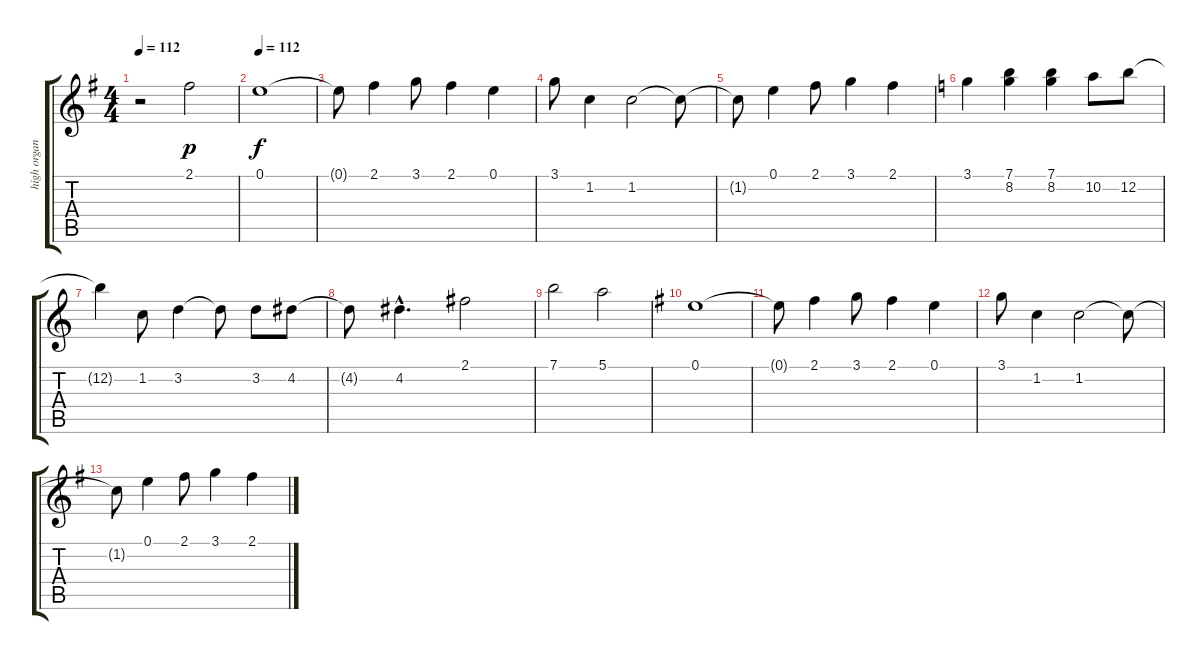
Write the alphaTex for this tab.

\track ("high organ" "high organ") {instrument drawbarorgan}
\staff {score tabs}
\tuning (E5 B4 G4 D4 A3 E3) {hide}
\ts (4 4)
\tempo 112
\clef g2
\ks g
r.2{dy f} 2.1.2{dy p} |
\tempo 112
0.1.1{dy f} |
0.1{t}.8 2.1.4 3.1.8 2.1.4 0.1.4 |
3.1.8 1.2.4 1.2.2 1.2{t}.8 |
1.2{t}.8 0.1.4 2.1.8 3.1.4 2.1.4 |
\ks c
3.1.4 (7.1 8.2).4 (7.1 8.2).4 10.2.8 12.2.8 |
12.2{t}.4 1.2.8 3.2.4 3.2{t}.8 3.2.8 4.2.8 |
4.2{t}.8 4.2{hac}.4{d} 2.1.2 |
7.1.2 5.1.2 |
\ks g
0.1.1 |
0.1{t}.8 2.1.4 3.1.8 2.1.4 0.1.4 |
3.1.8 1.2.4 1.2.2 1.2{t}.8 |
1.2{t}.8 0.1.4 2.1.8 3.1.4 2.1.4
